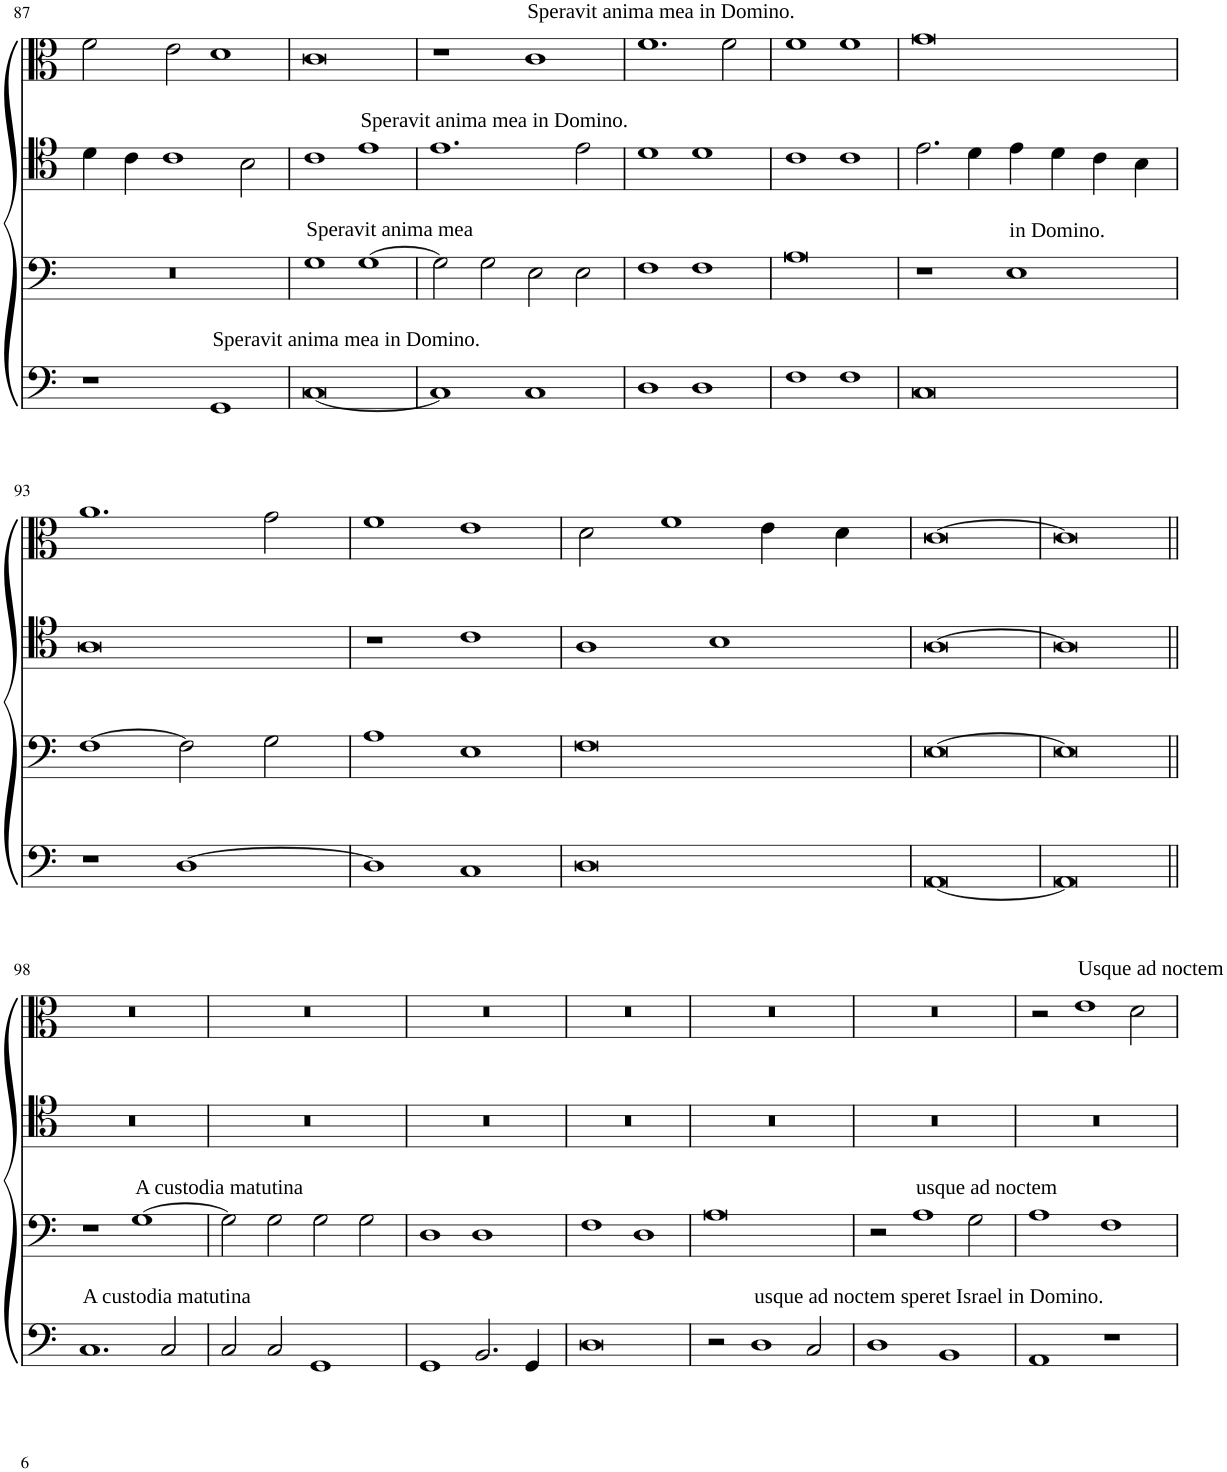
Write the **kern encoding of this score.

**kern	**kern	**kern	**kern
*part4	*part3	*part2	*part1
*staff4	*staff3	*staff2	*staff1
*I"Bassus	*I"Quintus	*I"Tenor	*I"Cantus
!!LO:PB:g=z
*clefF4	*clefF4	*clefC4	*clefC3
*k[]	*k[]	*k[]	*k[]
*M2/1	*M2/1	*M2/1	*M2/1
=87	=87	=87	=87
1r	0r	4d\	2f\
.	.	4c\	.
.	.	1c	2e\
!LO:TX:a:t=Speravit anima mea in Domino.	!	!	!
1GG	.	.	1d
.	.	2B\	.
=88	=88	=88	=88
!	!LO:TX:a:t=Speravit anima mea	!	!
[0C	1G	1c	0c
!	!	!LO:TX:a:t=Speravit anima mea in Domino.	!
.	[1G	1e	.
=89	=89	=89	=89
1C]	2G\]	1.e	1r
.	2G\	.	.
!	!	!	!LO:TX:a:t=Speravit anima mea in Domino.
1C	2E\	.	1c
.	2E\	2e\	.
=90	=90	=90	=90
1D	1F	1d	1.f
1D	1F	1d	.
.	.	.	2f\
=91	=91	=91	=91
1F	0A	1c	1f
1F	.	1c	1f
=92	=92	=92	=92
0C	1r	2.e\	0g
.	.	4d\	.
!	!LO:TX:a:t=in Domino.	!	!
.	1E	4e\	.
.	.	4d\	.
.	.	4c\	.
.	.	4B\	.
!!LO:LB:g=z
=93	=93	=93	=93
1r	[1F	0A	1.a
[1D	2F\]	.	.
.	2G\	.	2g\
=94	=94	=94	=94
1D]	1A	1r	1f
1C	1E	1c	1e
=95	=95	=95	=95
0D	0F	1A	2d\
.	.	.	1f
.	.	1B	.
.	.	.	4e\
.	.	.	4d\
=96	=96	=96	=96
[0AA	[0E	[0A	[0c
=97	=97	=97	=97
0AA]	0E]	0A]	0c]
!!LO:LB:g=z
=98||	=98||	=98||	=98||
!LO:TX:a:t=A custodia matutina	!	!	!
1.C	1r	0r	0r
!	!LO:TX:a:t=A custodia matutina	!	!
.	[1G	.	.
2C/	.	.	.
=99	=99	=99	=99
2C/	2G\]	0r	0r
2C/	2G\	.	.
1GG	2G\	.	.
.	2G\	.	.
=100	=100	=100	=100
1GG	1D	0r	0r
2.BB/	1D	.	.
4GG/	.	.	.
=101	=101	=101	=101
0D	1F	0r	0r
.	1D	.	.
=102	=102	=102	=102
2r	0A	0r	0r
!LO:TX:a:t=usque ad noctem speret Israel in Domino.	!	!	!
1D	.	.	.
2C/	.	.	.
=103	=103	=103	=103
1D	2r	0r	0r
!	!LO:TX:a:t=usque ad noctem	!	!
.	1A	.	.
1BB	.	.	.
.	2G\	.	.
=104	=104	=104	=104
1AA	1A	0r	2r
!	!	!	!LO:TX:a:t=Usque ad noctem
.	.	.	1e
1r	1F	.	.
.	.	.	2d\
=	=	=	=
*-	*-	*-	*-
